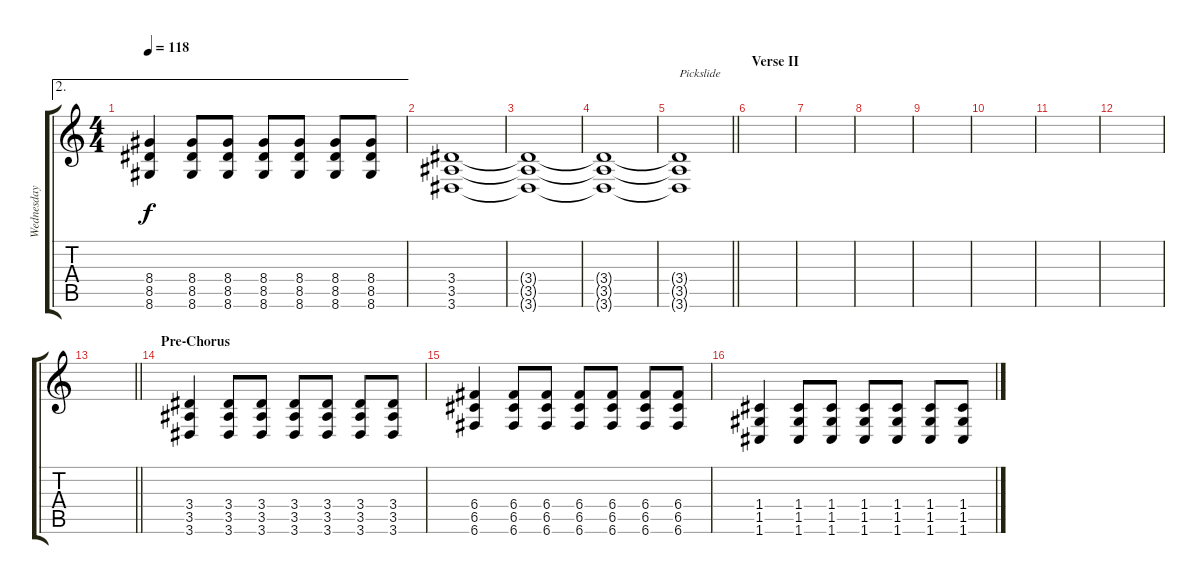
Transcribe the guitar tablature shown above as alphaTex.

\track ("Wednesday 13/Rhythm" "Wednesday ") {instrument distortionguitar}
\staff {score tabs}
\tuning (D4 A3 F3 C3 G2 C2) {hide}
\ae 2
\ts (4 4)
\tempo 118
\clef g2
\ks c
(8.4 8.5 8.6).4{dy f} (8.4 8.5 8.6).8 (8.4 8.5 8.6).8 (8.4 8.5 8.6).8 (8.4 8.5 8.6).8 (8.4 8.5 8.6).8 (8.4 8.5 8.6).8 |
(3.4 3.5 3.6).1 |
(3.4{t} 3.5{t} 3.6{t}).1 |
(3.4{t} 3.5{t} 3.6{t}).1 |
\barLineRight lightlight
(3.4{t} 3.5{t} 3.6{t}).1{txt "Pickslide"} |
\section ("" "Verse II")
|
|
|
|
|
|
|
\barLineRight lightlight
|
\section ("" "Pre-Chorus")
(3.4 3.5 3.6).4 (3.4 3.5 3.6).8 (3.4 3.5 3.6).8 (3.4 3.5 3.6).8 (3.4 3.5 3.6).8 (3.4 3.5 3.6).8 (3.4 3.5 3.6).8 |
(6.4 6.5 6.6).4 (6.4 6.5 6.6).8 (6.4 6.5 6.6).8 (6.4 6.5 6.6).8 (6.4 6.5 6.6).8 (6.4 6.5 6.6).8 (6.4 6.5 6.6).8 |
(1.4 1.5 1.6).4 (1.4 1.5 1.6).8 (1.4 1.5 1.6).8 (1.4 1.5 1.6).8 (1.4 1.5 1.6).8 (1.4 1.5 1.6).8 (1.4 1.5 1.6).8
